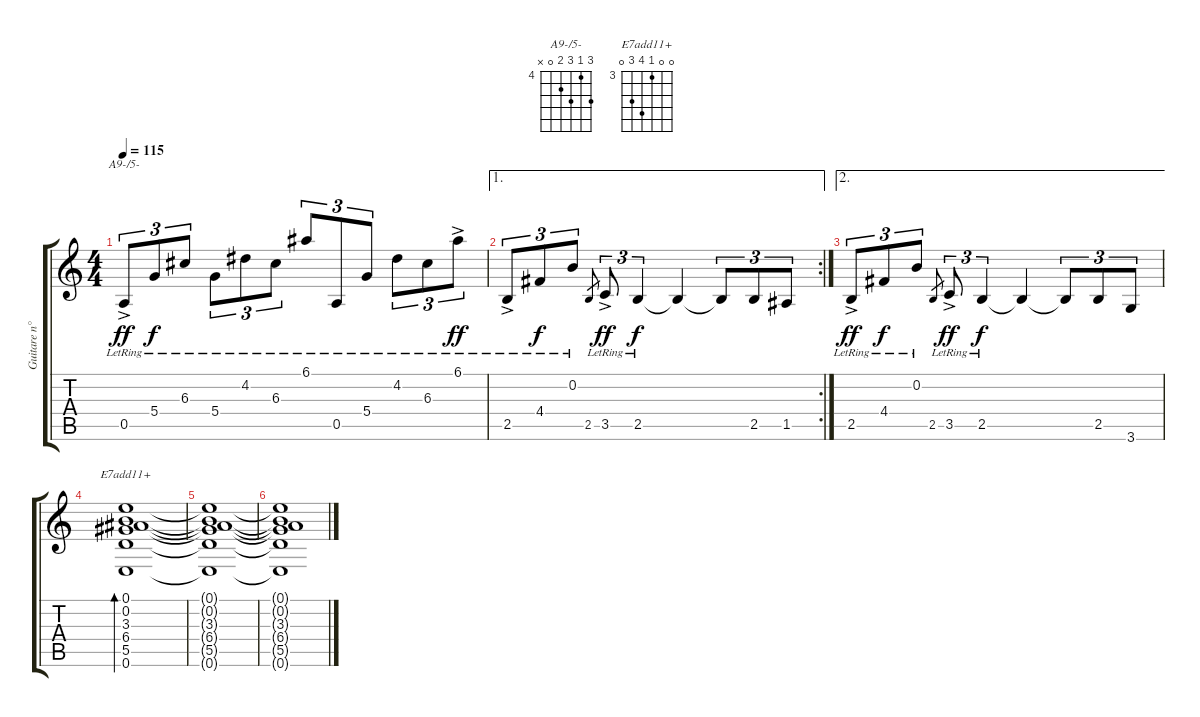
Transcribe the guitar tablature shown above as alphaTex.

\track ("Guitare n°1" "Guitare n°") {instrument acousticguitarnylon}
\staff {score tabs}
\tuning (E4 B3 G3 D3 A2 E2) {hide}
\chord ("A9-/5-" 6 4 6 5 0 x) {firstfret 4}
\chord ("E7add11+" 0 0 3 6 5 0) {firstfret 3}
\ts (4 4)
\tempo 115
\clef g2
\ks c
0.5{ac lr}.8{tu (3 2) ch "A9-/5-" dy ff} 5.4{lr}.8{tu (3 2) dy f} 6.3{lr}.8{tu (3 2)} 5.4{lr}.8{tu (3 2)} 4.2{lr}.8{tu (3 2)} 6.3{lr}.8{tu (3 2)} 6.1{lr}.8{tu (3 2)} 0.5{lr}.8{tu (3 2)} 5.4{lr}.8{tu (3 2)} 4.2{lr}.8{tu (3 2)} 6.3{lr}.8{tu (3 2)} 6.1{ac lr}.8{tu (3 2) dy ff} |
\ae 1
\rc 2
2.5{ac lr}.8{tu (3 2)} 4.4{lr}.8{tu (3 2) dy f} 0.2{lr}.8{tu (3 2)} 2.5.8{gr} 3.5{ac lr}.8{tu (3 2) dy ff} 2.5{lr}.4{tu (3 2) dy f} 2.5{t}.4 2.5{t}.8{tu (3 2)} 2.5.8{tu (3 2)} 1.5.8{tu (3 2)} |
\ae 2
2.5{ac lr}.8{tu (3 2) dy ff} 4.4{lr}.8{tu (3 2) dy f} 0.2{lr}.8{tu (3 2)} 2.5.8{gr} 3.5{ac lr}.8{tu (3 2) dy ff} 2.5{lr}.4{tu (3 2) dy f} 2.5{t}.4 2.5{t}.8{tu (3 2)} 2.5.8{tu (3 2)} 3.6.8{tu (3 2)} |
(0.1 0.2 3.3 6.4 5.5 0.6).1{bd 480 ch "E7add11+"} |
(0.1{t} 0.2{t} 3.3{t} 6.4{t} 5.5{t} 0.6{t}).1 |
(0.1{t} 0.2{t} 3.3{t} 6.4{t} 5.5{t} 0.6{t}).1
